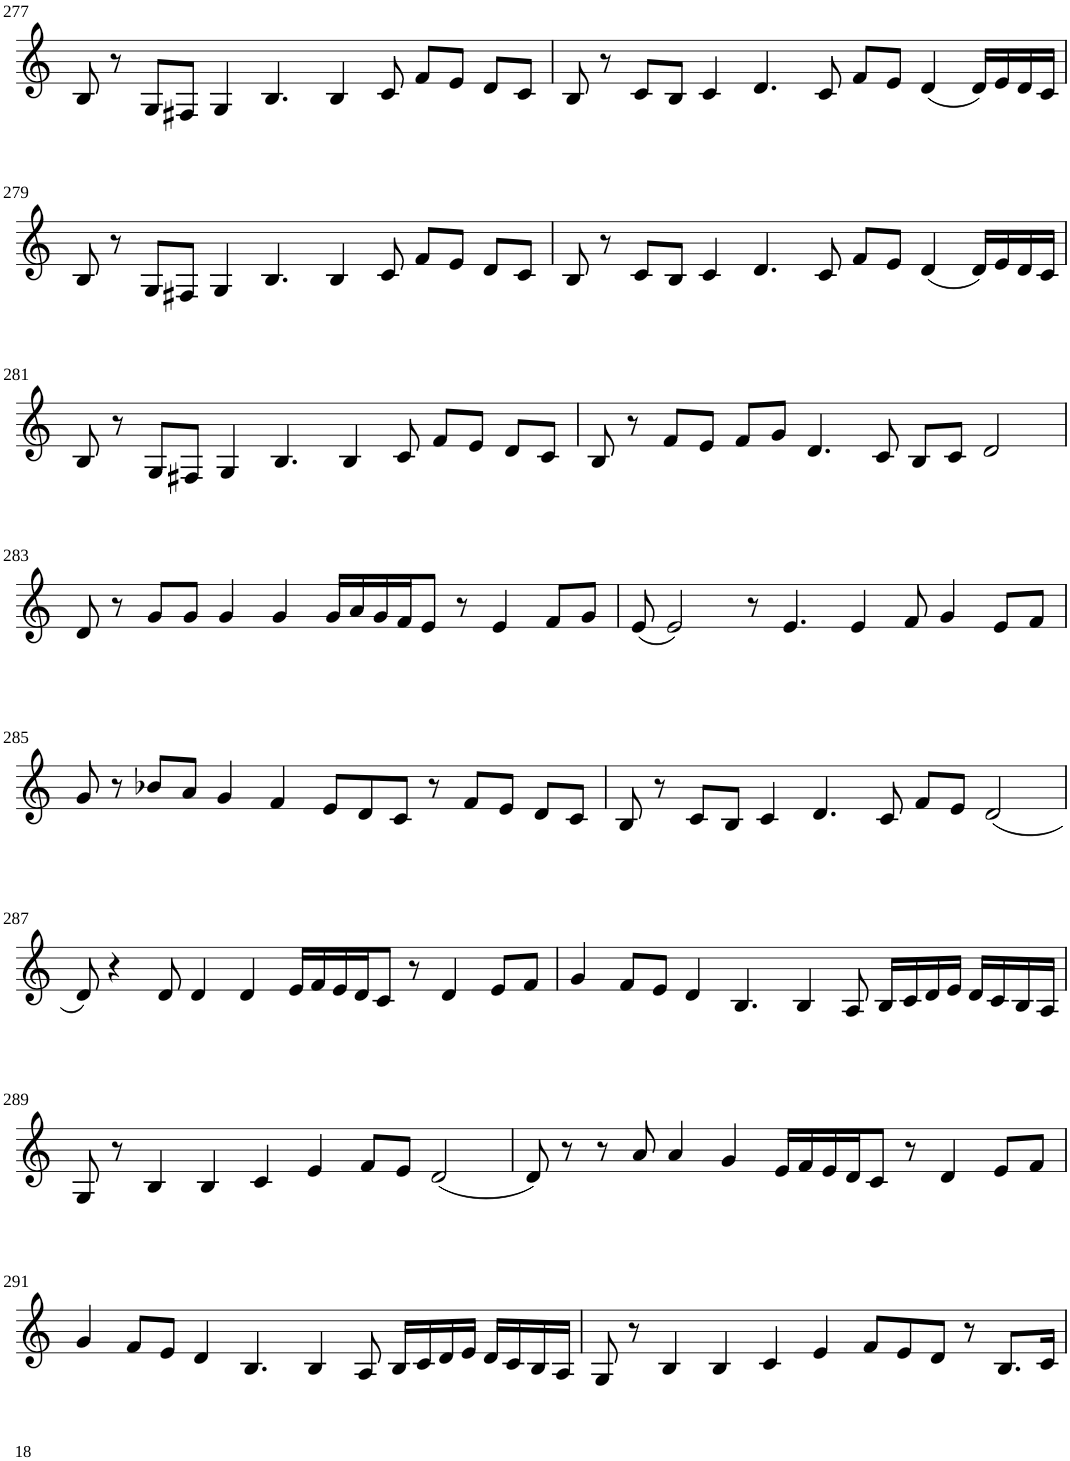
**kern
*part1
*staff1
*I"Violin
!!LO:PB:g=z
*clefG2
*k[]
*M8/4
=277
8B/
8r
8G/L
8F#X/J
4G/
4.B/
4B/
8c/
8f/L
8e/J
8d/L
8c/J
=278
8B/
8r
8c/L
8B/J
4c/
4.d/
8c/
8f/L
8e/J
(4d/
16d/LL)
16e/
16d/
16c/JJ
!!LO:LB:g=z
=279
8B/
8r
8G/L
8F#X/J
4G/
4.B/
4B/
8c/
8f/L
8e/J
8d/L
8c/J
=280
8B/
8r
8c/L
8B/J
4c/
4.d/
8c/
8f/L
8e/J
(4d/
16d/LL)
16e/
16d/
16c/JJ
!!LO:LB:g=z
=281
8B/
8r
8G/L
8F#X/J
4G/
4.B/
4B/
8c/
8f/L
8e/J
8d/L
8c/J
=282
8B/
8r
8f/L
8e/J
8f/L
8g/J
4.d/
8c/
8B/L
8c/J
2d/
!!LO:LB:g=z
=283
8d/
8r
8g/L
8g/J
4g/
4g/
16g/LL
16a/
16g/
16f/J
8e/J
8r
4e/
8f/L
8g/J
=284
(8e/
2e/)
8r
4.e/
4e/
8f/
4g/
8e/L
8f/J
!!LO:LB:g=z
=285
8g/
8r
8b-X/L
8a/J
4g/
4f/
8e/L
8d/
8c/J
8r
8f/L
8e/J
8d/L
8c/J
=286
8B/
8r
8c/L
8B/J
4c/
4.d/
8c/
8f/L
8e/J
(2d/
!!LO:LB:g=z
=287
8d/)
4r
8d/
4d/
4d/
16e/LL
16f/
16e/
16d/J
8c/J
8r
4d/
8e/L
8f/J
=288
4g/
8f/L
8e/J
4d/
4.B/
4B/
8A/
16B/LL
16c/
16d/
16e/JJ
16d/LL
16c/
16B/
16A/JJ
!!LO:LB:g=z
=289
8G/
8r
4B/
4B/
4c/
4e/
8f/L
8e/J
(2d/
=290
8d/)
8r
8r
8a/
4a/
4g/
16e/LL
16f/
16e/
16d/J
8c/J
8r
4d/
8e/L
8f/J
!!LO:LB:g=z
=291
4g/
8f/L
8e/J
4d/
4.B/
4B/
8A/
16B/LL
16c/
16d/
16e/JJ
16d/LL
16c/
16B/
16A/JJ
=292
8G/
8r
4B/
4B/
4c/
4e/
8f/L
8e/
8d/J
8r
8.B/L
16c/Jk
=
*-
